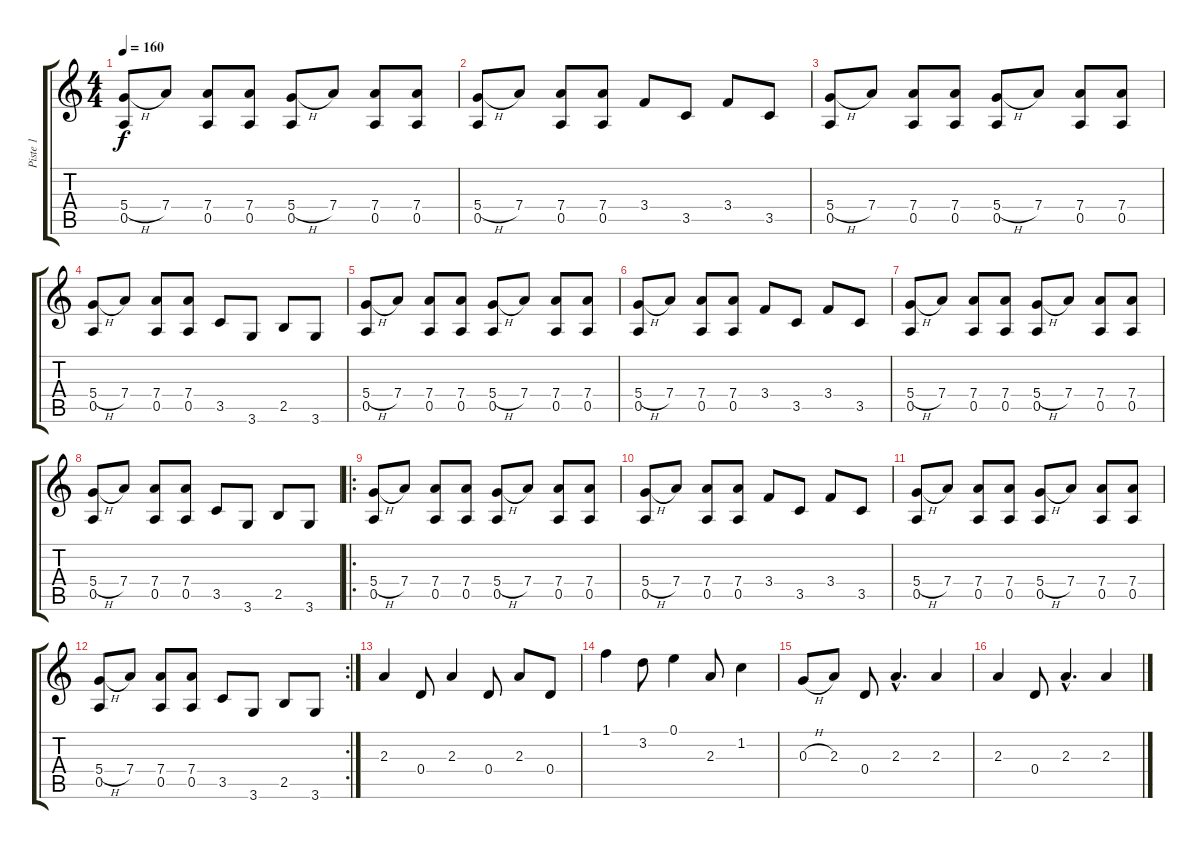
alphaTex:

\track ("Piste 1" "Piste 1") {instrument distortionguitar}
\staff {score tabs}
\tuning (E4 B3 G3 D3 A2 E2) {hide}
\ts (4 4)
\tempo 160
\clef g2
\ks c
(5.4{h} 0.5).8{dy f instrument distortionguitar} 7.4.8 (7.4 0.5).8 (7.4 0.5).8 (5.4{h} 0.5).8 7.4.8 (7.4 0.5).8 (7.4 0.5).8 |
(5.4{h} 0.5).8 7.4.8 (7.4 0.5).8 (7.4 0.5).8 3.4.8 3.5.8 3.4.8 3.5.8 |
(5.4{h} 0.5).8 7.4.8 (7.4 0.5).8 (7.4 0.5).8 (5.4{h} 0.5).8 7.4.8 (7.4 0.5).8 (7.4 0.5).8 |
(5.4{h} 0.5).8 7.4.8 (7.4 0.5).8 (7.4 0.5).8 3.5.8 3.6.8 2.5.8 3.6.8 |
(5.4{h} 0.5).8 7.4.8 (7.4 0.5).8 (7.4 0.5).8 (5.4{h} 0.5).8 7.4.8 (7.4 0.5).8 (7.4 0.5).8 |
(5.4{h} 0.5).8 7.4.8 (7.4 0.5).8 (7.4 0.5).8 3.4.8 3.5.8 3.4.8 3.5.8 |
(5.4{h} 0.5).8 7.4.8 (7.4 0.5).8 (7.4 0.5).8 (5.4{h} 0.5).8 7.4.8 (7.4 0.5).8 (7.4 0.5).8 |
(5.4{h} 0.5).8 7.4.8 (7.4 0.5).8 (7.4 0.5).8 3.5.8 3.6.8 2.5.8 3.6.8 |
\ro
(5.4{h} 0.5).8 7.4.8 (7.4 0.5).8 (7.4 0.5).8 (5.4{h} 0.5).8 7.4.8 (7.4 0.5).8 (7.4 0.5).8 |
(5.4{h} 0.5).8 7.4.8 (7.4 0.5).8 (7.4 0.5).8 3.4.8 3.5.8 3.4.8 3.5.8 |
(5.4{h} 0.5).8 7.4.8 (7.4 0.5).8 (7.4 0.5).8 (5.4{h} 0.5).8 7.4.8 (7.4 0.5).8 (7.4 0.5).8 |
\rc 2
(5.4{h} 0.5).8 7.4.8 (7.4 0.5).8 (7.4 0.5).8 3.5.8 3.6.8 2.5.8 3.6.8 |
2.3.4{instrument electricguitarclean} 0.4.8 2.3.4 0.4.8 2.3.8 0.4.8 |
1.1.4 3.2.8 0.1.4 2.3.8 1.2.4 |
0.3{h}.8 2.3.8 0.4.8 2.3{hac}.4{d} 2.3.4 |
2.3.4 0.4.8 2.3{hac}.4{d} 2.3.4
